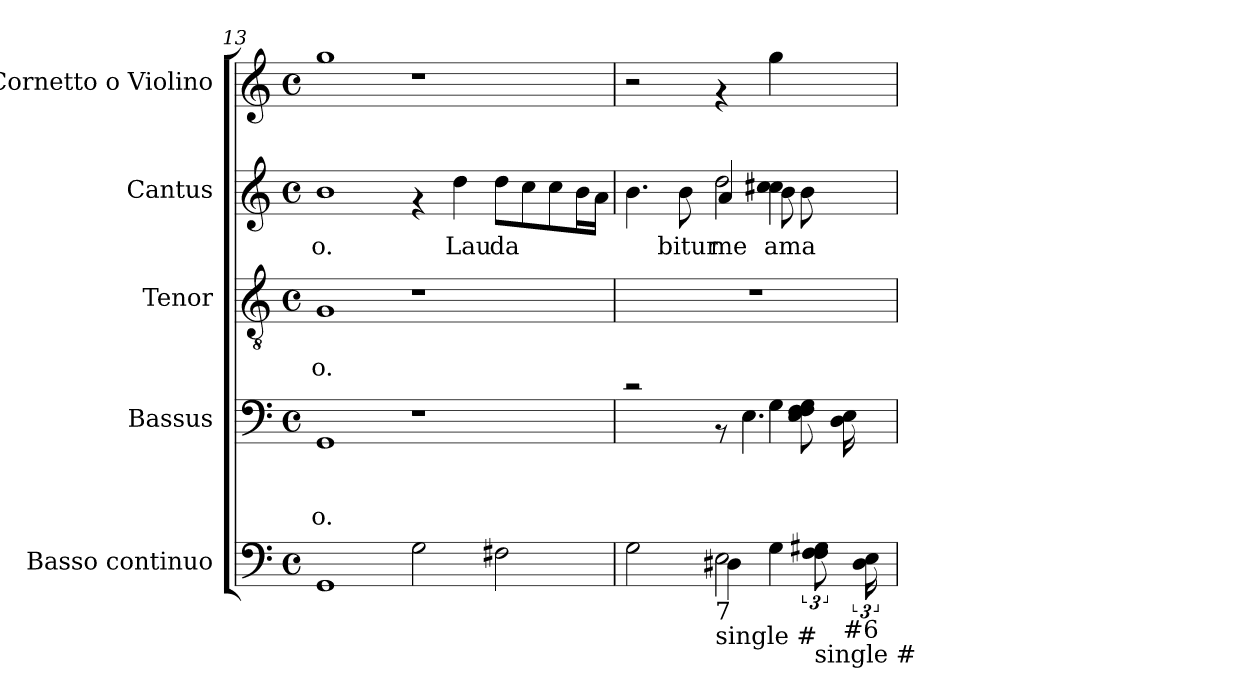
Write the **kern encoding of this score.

**kern	**kern	**text	**text	**text	**kern	**text	**text	**kern	**text	**kern
*part5	*part4	*part4	*part4	*part4	*part3	*part3	*part3	*part2	*part2	*part1
*staff5	*staff4	*staff4	*staff4	*staff4	*staff3	*staff3	*staff3	*staff2	*staff2	*staff1
*I"Basso continuo	*I"Bassus	*	*	*	*I"Tenor	*	*	*I"Cantus	*	*I"Cornetto o Violino
*I'Bc	*I'B.	*	*	*	*I'T.	*	*	*I'C.	*	*I'Vl.
*clefF4	*clefF4	*	*	*	*clefGv2	*	*	*clefG2	*	*clefG2
*ITrd7c12	*	*	*	*	*	*	*	*	*	*
*k[]	*k[]	*	*	*	*k[]	*	*	*k[]	*	*k[]
*C:	*C:	*	*	*	*C:	*	*	*C:	*	*C:
*M4/4	*M4/4	*	*	*	*M4/4	*	*	*M4/4	*	*M4/4
*met(c)	*met(c)	*	*	*	*met(c)	*	*	*met(c)	*	*met(c)
=13	=13	=13	=13	=13	=13	=13	=13	=13	=13	=13
!	!	!	!	!LO:LY:b	!	!	!LO:LY:b	!	!LO:LY:b	!
1GGG	1GG	.	.	-o.	1G	.	o.	1b	o.	1gg
2GG\	1r	.	.	.	1r	.	.	4rf	.	1r
!	!	!	!	!	!	!	!	!	!LO:LY:b	!
.	.	.	.	.	.	.	.	4dd\	Lau	.
!	!	!	!	!	!	!	!	!	!LO:LY:b	!
2FF#X\	.	.	.	.	.	.	.	8dd\L	da	.
.	.	.	.	.	.	.	.	8cc\	.	.
.	.	.	.	.	.	.	.	8cc\	.	.
.	.	.	.	.	.	.	.	16b\L	.	.
.	.	.	.	.	.	.	.	16a\JJ	.	.
=14	=14	=14	=14	=14	=14	=14	=14	=14	=14	=14
*^	*^	*	*	*	*	*	*	*^	*	*
*	*^	*	*^	*	*	*	*	*	*	*	*^	*	*
*	*	*^	*	*	*^	*	*	*	*	*	*	*	*	*	*	*
2ryy	2GG\	2ryy	12%11ryy	2rc	2.ryy	2..ryy	2...ryy	.	.	.	1r	.	.	4.b\	2ryy	2.ryy	.	2r
!	!	!	!	!	!	!	!	!	!	!	!	!	!	!	!	!	!LO:LY:b	!
.	.	.	.	.	.	.	.	.	.	.	.	.	.	8b\	.	.	bitur	.
!LO:TX:b:t=7	!	!	!	!	!	!	!	!	!	!	!	!	!	!	!	!	!	!
!LO:TX:b:t=single #	!	!	!	!	!	!	!	!	!	!	!	!	!	!	!	!	!	!
!	!	!	!	!	!	!	!	!	!	!	!	!	!	!	!	!	!LO:LY:b	!
2EE\	4..ryy	4DD#\	.	8rAA	.	.	.	.	.	.	.	.	.	2dd\	4a/	.	me	4rf
.	.	.	.	4.E\	.	.	.	.	.	.	.	.	.	.	.	.	.	.
!	!	!	!	!	!	!	!	!	!	!	!	!	!	!	!	!	!LO:LY:b	!
.	.	4GG\	.	.	4G\	.	.	.	.	.	.	.	.	.	4cc#X\ 4cc#\	8b\	ama	4gg\
.	.	.	.	.	.	8E\ 8F\ 8F\ 8G\	.	.	.	.	.	.	.	.	.	8b\	.	.
!	!	!	!LO:TX:b:t=single #	!	!	!	!	!	!	!	!	!	!	!	!	!	!	!
.	.	.	12FF\> 12FF\> 12GG#\>	.	.	.	.	.	.	.	.	.	.	.	.	.	.	.
!	!LO:TX:b:t=#6	!	!	!	!	!	!	!	!	!	!	!	!	!	!	!	!	!
.	48ryy	.	.	.	.	.	16D\ 16E\	.	.	.	.	.	.	.	.	.	.	.
.	24DD#\ 24EE\	.	.	.	.	.	.	.	.	.	.	.	.	.	.	.	.	.
*v	*v	*v	*v	*	*	*	*	*	*	*	*	*	*	*v	*v	*v	*	*
*	*v	*v	*v	*v	*	*	*	*	*	*	*	*	*
=	=	=	=	=	=	=	=	=	=	=
*-	*-	*-	*-	*-	*-	*-	*-	*-	*-	*-
